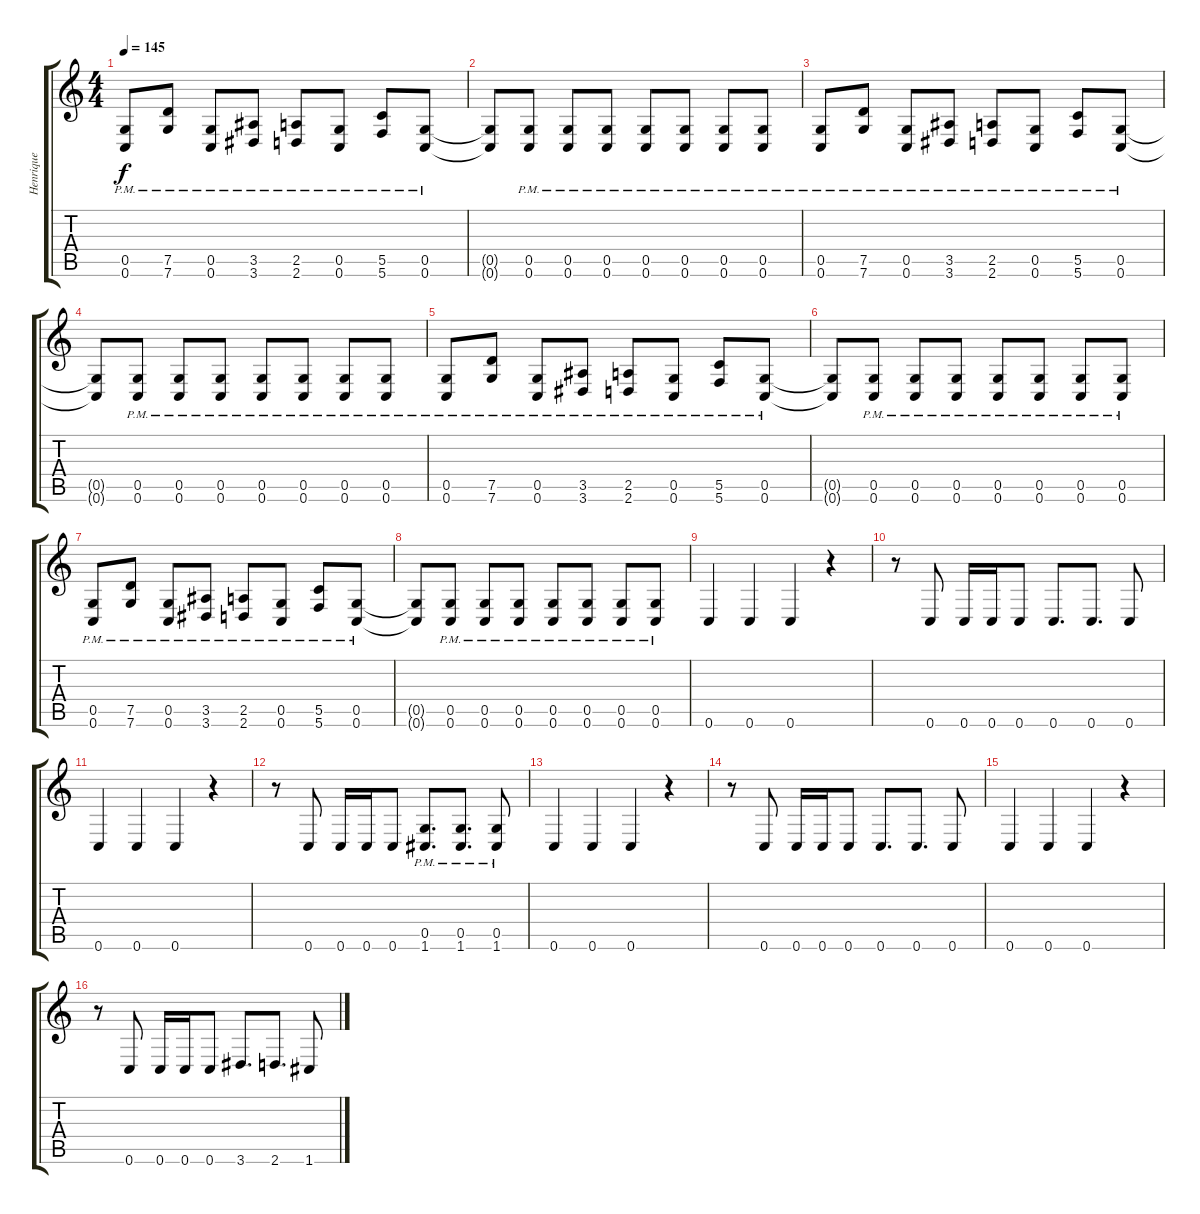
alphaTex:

\track ("Henrique" "Henrique") {instrument distortionguitar}
\staff {score tabs}
\tuning (D4 A3 F3 C3 G2 C2) {hide}
\ts (4 4)
\tempo 145
\clef g2
\ks c
(0.5{pm} 0.6{pm}).8{dy f} (7.5{pm} 7.6{pm}).8 (0.5{pm} 0.6{pm}).8 (3.5{pm} 3.6{pm}).8 (2.5{pm} 2.6{pm}).8 (0.5{pm} 0.6{pm}).8 (5.5{pm} 5.6{pm}).8 (0.5{pm} 0.6{pm}).8 |
(0.5{t} 0.6{t}).8 (0.5{pm} 0.6{pm}).8 (0.5{pm} 0.6{pm}).8 (0.5{pm} 0.6{pm}).8 (0.5{pm} 0.6{pm}).8 (0.5{pm} 0.6{pm}).8 (0.5{pm} 0.6{pm}).8 (0.5{pm} 0.6{pm}).8 |
(0.5{pm} 0.6{pm}).8 (7.5{pm} 7.6{pm}).8 (0.5{pm} 0.6{pm}).8 (3.5{pm} 3.6{pm}).8 (2.5{pm} 2.6{pm}).8 (0.5{pm} 0.6{pm}).8 (5.5{pm} 5.6{pm}).8 (0.5{pm} 0.6{pm}).8 |
(0.5{t} 0.6{t}).8 (0.5{pm} 0.6{pm}).8 (0.5{pm} 0.6{pm}).8 (0.5{pm} 0.6{pm}).8 (0.5{pm} 0.6{pm}).8 (0.5{pm} 0.6{pm}).8 (0.5{pm} 0.6{pm}).8 (0.5{pm} 0.6{pm}).8 |
(0.5{pm} 0.6{pm}).8 (7.5{pm} 7.6{pm}).8 (0.5{pm} 0.6{pm}).8 (3.5{pm} 3.6{pm}).8 (2.5{pm} 2.6{pm}).8 (0.5{pm} 0.6{pm}).8 (5.5{pm} 5.6{pm}).8 (0.5{pm} 0.6{pm}).8 |
(0.5{t} 0.6{t}).8 (0.5{pm} 0.6{pm}).8 (0.5{pm} 0.6{pm}).8 (0.5{pm} 0.6{pm}).8 (0.5{pm} 0.6{pm}).8 (0.5{pm} 0.6{pm}).8 (0.5{pm} 0.6{pm}).8 (0.5{pm} 0.6{pm}).8 |
(0.5{pm} 0.6{pm}).8 (7.5{pm} 7.6{pm}).8 (0.5{pm} 0.6{pm}).8 (3.5{pm} 3.6{pm}).8 (2.5{pm} 2.6{pm}).8 (0.5{pm} 0.6{pm}).8 (5.5{pm} 5.6{pm}).8 (0.5{pm} 0.6{pm}).8 |
(0.5{t} 0.6{t}).8 (0.5{pm} 0.6{pm}).8 (0.5{pm} 0.6{pm}).8 (0.5{pm} 0.6{pm}).8 (0.5{pm} 0.6{pm}).8 (0.5{pm} 0.6{pm}).8 (0.5{pm} 0.6{pm}).8 (0.5{pm} 0.6{pm}).8 |
0.6.4 0.6.4 0.6.4 r.4 |
r.8 0.6.8 0.6.16 0.6.16 0.6.8 0.6.8{d} 0.6.8{d} 0.6.8 |
0.6.4 0.6.4 0.6.4 r.4 |
r.8 0.6.8 0.6.16 0.6.16 0.6.8 (0.5{pm} 1.6{pm}).8{d} (0.5{pm} 1.6{pm}).8{d} (0.5{pm} 1.6{pm}).8 |
0.6.4 0.6.4 0.6.4 r.4 |
r.8 0.6.8 0.6.16 0.6.16 0.6.8 0.6.8{d} 0.6.8{d} 0.6.8 |
0.6.4 0.6.4 0.6.4 r.4 |
r.8 0.6.8 0.6.16 0.6.16 0.6.8 3.6.8{d} 2.6.8{d} 1.6.8
